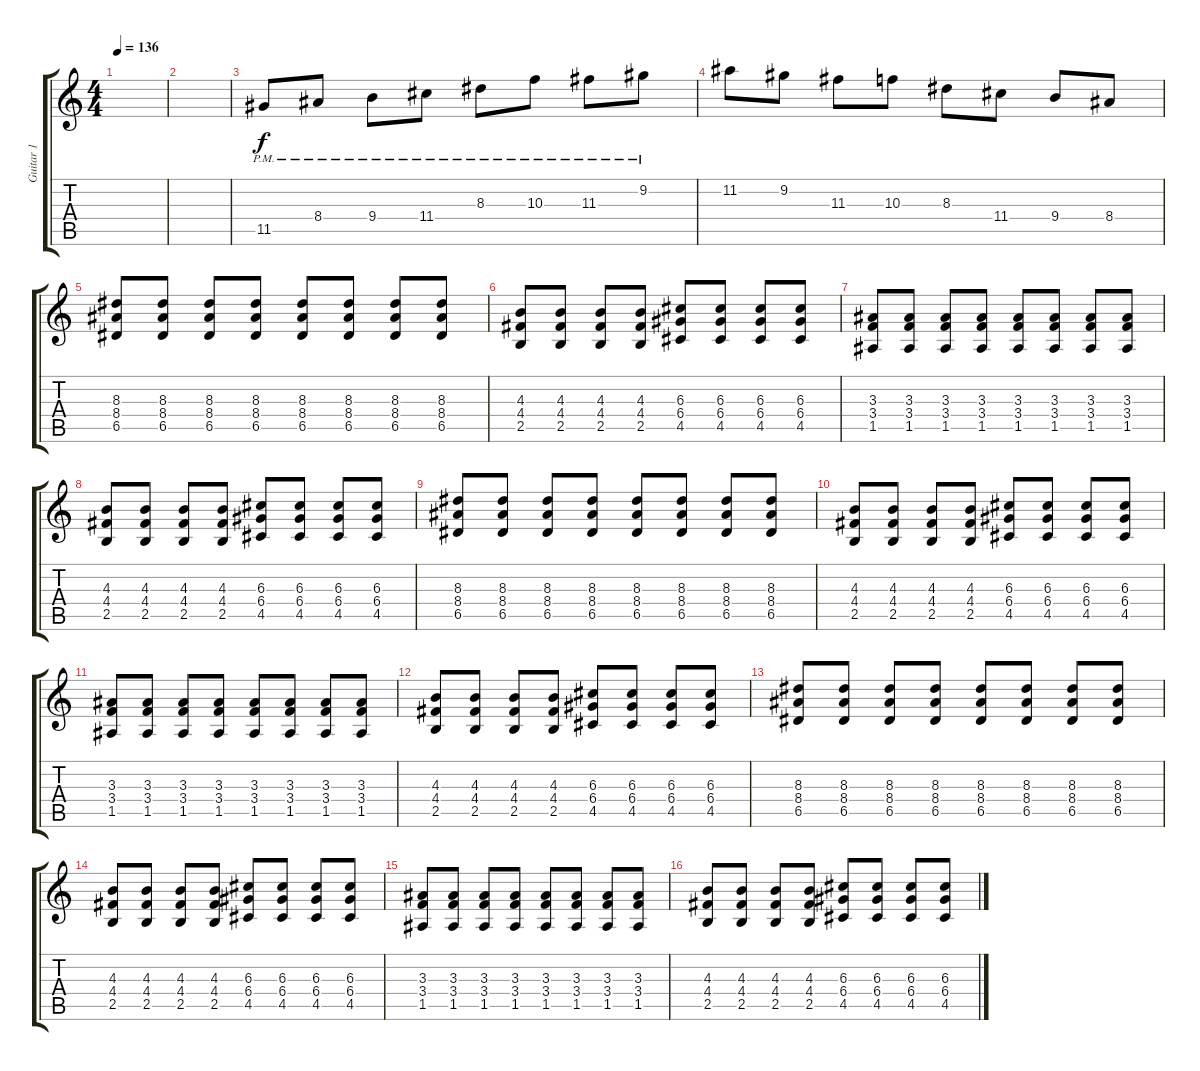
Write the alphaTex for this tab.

\track ("Guitar 1" "Guitar 1") {instrument distortionguitar}
\staff {score tabs}
\tuning (E4 B3 G3 D3 A2 E2) {hide}
\ts (4 4)
\tempo 136
\clef g2
\ks c
|
|
11.5{pm}.8 8.4{pm}.8 9.4{pm}.8 11.4{pm}.8 8.3{pm}.8 10.3{pm}.8 11.3{pm}.8 9.2{pm}.8 |
11.2.8 9.2.8 11.3.8 10.3.8 8.3.8 11.4.8 9.4.8 8.4.8 |
(8.3 8.4 6.5).8 (8.3 8.4 6.5).8 (8.3 8.4 6.5).8 (8.3 8.4 6.5).8 (8.3 8.4 6.5).8 (8.3 8.4 6.5).8 (8.3 8.4 6.5).8 (8.3 8.4 6.5).8 |
(4.3 4.4 2.5).8 (4.3 4.4 2.5).8 (4.3 4.4 2.5).8 (4.3 4.4 2.5).8 (6.3 6.4 4.5).8 (6.3 6.4 4.5).8 (6.3 6.4 4.5).8 (6.3 6.4 4.5).8 |
(3.3 3.4 1.5).8 (3.3 3.4 1.5).8 (3.3 3.4 1.5).8 (3.3 3.4 1.5).8 (3.3 3.4 1.5).8 (3.3 3.4 1.5).8 (3.3 3.4 1.5).8 (3.3 3.4 1.5).8 |
(4.3 4.4 2.5).8 (4.3 4.4 2.5).8 (4.3 4.4 2.5).8 (4.3 4.4 2.5).8 (6.3 6.4 4.5).8 (6.3 6.4 4.5).8 (6.3 6.4 4.5).8 (6.3 6.4 4.5).8 |
(8.3 8.4 6.5).8 (8.3 8.4 6.5).8 (8.3 8.4 6.5).8 (8.3 8.4 6.5).8 (8.3 8.4 6.5).8 (8.3 8.4 6.5).8 (8.3 8.4 6.5).8 (8.3 8.4 6.5).8 |
(4.3 4.4 2.5).8 (4.3 4.4 2.5).8 (4.3 4.4 2.5).8 (4.3 4.4 2.5).8 (6.3 6.4 4.5).8 (6.3 6.4 4.5).8 (6.3 6.4 4.5).8 (6.3 6.4 4.5).8 |
(3.3 3.4 1.5).8 (3.3 3.4 1.5).8 (3.3 3.4 1.5).8 (3.3 3.4 1.5).8 (3.3 3.4 1.5).8 (3.3 3.4 1.5).8 (3.3 3.4 1.5).8 (3.3 3.4 1.5).8 |
(4.3 4.4 2.5).8 (4.3 4.4 2.5).8 (4.3 4.4 2.5).8 (4.3 4.4 2.5).8 (6.3 6.4 4.5).8 (6.3 6.4 4.5).8 (6.3 6.4 4.5).8 (6.3 6.4 4.5).8 |
(8.3 8.4 6.5).8 (8.3 8.4 6.5).8 (8.3 8.4 6.5).8 (8.3 8.4 6.5).8 (8.3 8.4 6.5).8 (8.3 8.4 6.5).8 (8.3 8.4 6.5).8 (8.3 8.4 6.5).8 |
(4.3 4.4 2.5).8 (4.3 4.4 2.5).8 (4.3 4.4 2.5).8 (4.3 4.4 2.5).8 (6.3 6.4 4.5).8 (6.3 6.4 4.5).8 (6.3 6.4 4.5).8 (6.3 6.4 4.5).8 |
(3.3 3.4 1.5).8 (3.3 3.4 1.5).8 (3.3 3.4 1.5).8 (3.3 3.4 1.5).8 (3.3 3.4 1.5).8 (3.3 3.4 1.5).8 (3.3 3.4 1.5).8 (3.3 3.4 1.5).8 |
(4.3 4.4 2.5).8 (4.3 4.4 2.5).8 (4.3 4.4 2.5).8 (4.3 4.4 2.5).8 (6.3 6.4 4.5).8 (6.3 6.4 4.5).8 (6.3 6.4 4.5).8 (6.3 6.4 4.5).8
